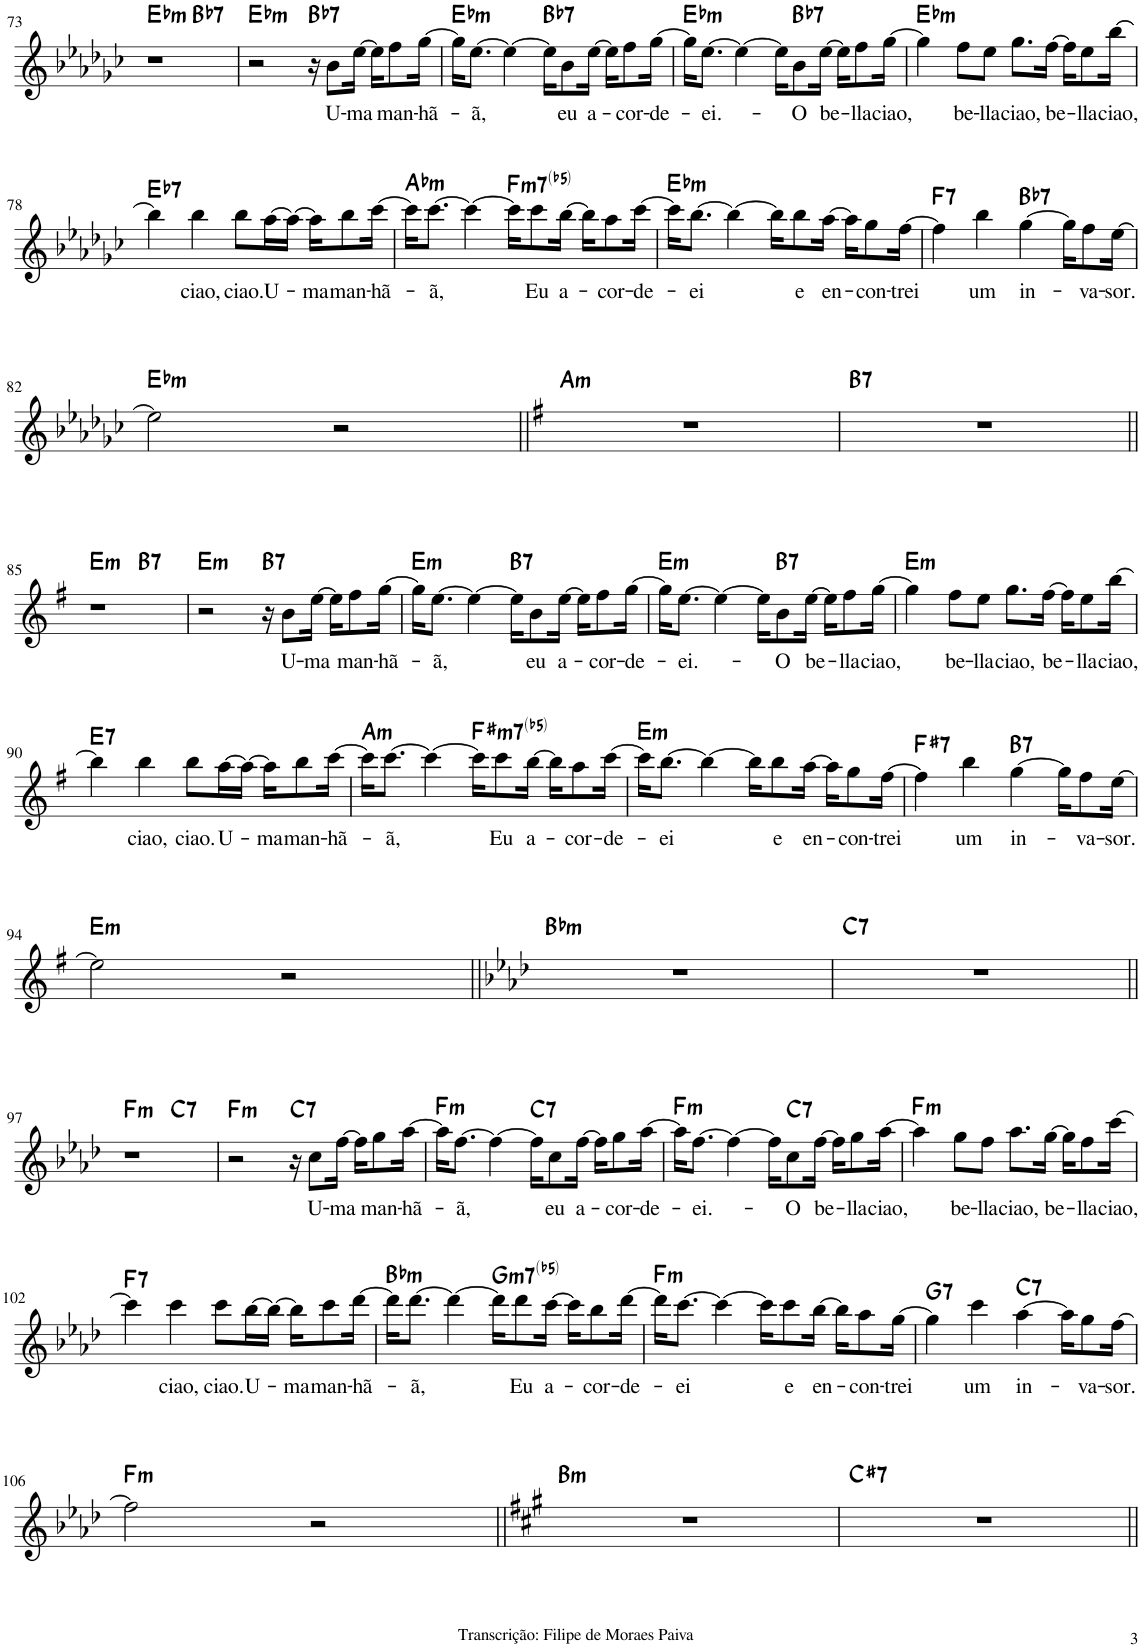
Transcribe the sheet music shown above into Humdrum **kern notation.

**kern	**text	**harte
*part1	*part1	*part1
*staff1	*staff1	*
*I"Melodia	*	*
!!LO:PB:g=z
*clefG2	*	*
*k[b-e-a-d-g-c-]	*	*
*M4/4	*	*
=73	=73	=73
!	!	!LO:H:kt=m
*^	*	*
1r	2ryy	.	Eb:min
!	!	!	!LO:H:kt=7
.	2ryy	.	Bb:7
=74	=74	=74	=74
!	!	!	!LO:H:kt=m
*v	*v	*	*
2r	.	Eb:min
!	!	!LO:H:kt=7
16r	.	Bb:7
!	!LO:LY:b	!
8b-\L	U-	.
!	!LO:LY:b	!
[16ee-\Jk	-ma	.
16ee-\KL]	.	.
!	!LO:LY:b	!
8ff\	man-	.
!	!LO:LY:b	!
[16gg-\Jk	-hã-	.
=75	=75	=75
!	!	!LO:H:kt=m
16gg-\KL]	.	Eb:min
!	!LO:LY:b	!
[8.ee-\J	-ã,	.
4ee-\_	.	.
!	!	!LO:H:kt=7
16ee-\KL]	.	Bb:7
!	!LO:LY:b	!
8b-\	eu	.
!	!LO:LY:b	!
[16ee-\Jk	a-	.
16ee-\KL]	.	.
!	!LO:LY:b	!
8ff\	-cor-	.
!	!LO:LY:b	!
[16gg-\Jk	-de-	.
=76	=76	=76
!	!	!LO:H:kt=m
16gg-\KL]	.	Eb:min
!	!LO:LY:b	!
[8.ee-\J	-ei.-	.
4ee-\_	.	.
16ee-\KL]	.	.
!	!LO:LY:b	!LO:H:kt=7
8b-\	O	Bb:7
!	!LO:LY:b	!
[16ee-\Jk	be-	.
16ee-\KL]	.	.
!	!LO:LY:b	!
8ff\	-lla	.
!	!LO:LY:b	!
[16gg-\Jk	ciao,	.
=77	=77	=77
!	!	!LO:H:kt=m
4gg-\]	.	Eb:min
!	!LO:LY:b	!
8ff\L	be-	.
!	!LO:LY:b	!
8ee-\J	-lla	.
!	!LO:LY:b	!
8.gg-\L	ciao,	.
!	!LO:LY:b	!
[16ff\Jk	be-	.
16ff\KL]	.	.
!	!LO:LY:b	!
8ee-\	-lla	.
!	!LO:LY:b	!
[16bb-\Jk	ciao,	.
!!LO:LB:g=z
=78	=78	=78
!	!	!LO:H:kt=7
4bb-\]	.	Eb:7
!	!LO:LY:b	!
4bb-\	ciao,	.
!	!LO:LY:b	!
8bb-\L	ciao.	.
!	!LO:LY:b	!
[16aa-\L	U-	.
16aa-\JJ_	.	.
!	!LO:LY:b	!
16aa-\KL]	-ma	.
!	!LO:LY:b	!
8bb-\	man-	.
!	!LO:LY:b	!
[16ccc-\Jk	-hã-	.
=79	=79	=79
!	!	!LO:H:kt=m
16ccc-\KL]	.	Ab:min
!	!LO:LY:b	!
[8.ccc-\J	-ã,	.
4ccc-\_	.	.
!	!	!LO:H:kt=m7(b5)
16ccc-\KL]	.	F:hdim7
!	!LO:LY:b	!
8ccc-\	Eu	.
!	!LO:LY:b	!
[16bb-\Jk	a-	.
16bb-\KL]	.	.
!	!LO:LY:b	!
8aa-\	-cor-	.
!	!LO:LY:b	!
[16ccc-\Jk	-de-	.
=80	=80	=80
!	!	!LO:H:kt=m
16ccc-\KL]	.	Eb:min
!	!LO:LY:b	!
[8.bb-\J	-ei	.
4bb-\_	.	.
16bb-\KL]	.	.
!	!LO:LY:b	!
8bb-\	e	.
!	!LO:LY:b	!
[16aa-\Jk	en-	.
16aa-\KL]	.	.
!	!LO:LY:b	!
8gg-\	-con-	.
!	!LO:LY:b	!
[16ff\Jk	-trei	.
=81	=81	=81
!	!	!LO:H:kt=7
4ff\]	.	F:7
!	!LO:LY:b	!
4bb-\	um	.
!	!LO:LY:b	!LO:H:kt=7
[4gg-\	in-	Bb:7
16gg-\KL]	.	.
!	!LO:LY:b	!
8ff\	-va-	.
!	!LO:LY:b	!
[16ee-\Jk	-sor.	.
!!LO:LB:g=z
=82	=82	=82
!	!	!LO:H:kt=m
2ee-\]	.	Eb:min
2r	.	.
=83||	=83||	=83||
*k[f#]	*	*
!	!	!LO:H:kt=m
1r	.	A:min
=84	=84	=84
!	!	!LO:H:kt=7
1r	.	B:7
!!LO:LB:g=z
=85||	=85||	=85||
*k[f#]	*	*
!	!	!LO:H:kt=m
*^	*	*
1r	2ryy	.	E:min
!	!	!	!LO:H:kt=7
.	2ryy	.	B:7
=86	=86	=86	=86
!	!	!	!LO:H:kt=m
*v	*v	*	*
2r	.	E:min
!	!	!LO:H:kt=7
16r	.	B:7
!	!LO:LY:b	!
8b\L	U-	.
!	!LO:LY:b	!
[16ee\Jk	-ma	.
16ee\KL]	.	.
!	!LO:LY:b	!
8ff#\	man-	.
!	!LO:LY:b	!
[16gg\Jk	-hã-	.
=87	=87	=87
!	!	!LO:H:kt=m
16gg\KL]	.	E:min
!	!LO:LY:b	!
[8.ee\J	-ã,	.
4ee\_	.	.
!	!	!LO:H:kt=7
16ee\KL]	.	B:7
!	!LO:LY:b	!
8b\	eu	.
!	!LO:LY:b	!
[16ee\Jk	a-	.
16ee\KL]	.	.
!	!LO:LY:b	!
8ff#\	-cor-	.
!	!LO:LY:b	!
[16gg\Jk	-de-	.
=88	=88	=88
!	!	!LO:H:kt=m
16gg\KL]	.	E:min
!	!LO:LY:b	!
[8.ee\J	-ei.-	.
4ee\_	.	.
16ee\KL]	.	.
!	!LO:LY:b	!LO:H:kt=7
8b\	O	B:7
!	!LO:LY:b	!
[16ee\Jk	be-	.
16ee\KL]	.	.
!	!LO:LY:b	!
8ff#\	-lla	.
!	!LO:LY:b	!
[16gg\Jk	ciao,	.
=89	=89	=89
!	!	!LO:H:kt=m
4gg\]	.	E:min
!	!LO:LY:b	!
8ff#\L	be-	.
!	!LO:LY:b	!
8ee\J	-lla	.
!	!LO:LY:b	!
8.gg\L	ciao,	.
!	!LO:LY:b	!
[16ff#\Jk	be-	.
16ff#\KL]	.	.
!	!LO:LY:b	!
8ee\	-lla	.
!	!LO:LY:b	!
[16bb\Jk	ciao,	.
!!LO:LB:g=z
=90	=90	=90
!	!	!LO:H:kt=7
4bb\]	.	E:7
!	!LO:LY:b	!
4bb\	ciao,	.
!	!LO:LY:b	!
8bb\L	ciao.	.
!	!LO:LY:b	!
[16aa\L	U-	.
16aa\JJ_	.	.
!	!LO:LY:b	!
16aa\KL]	-ma	.
!	!LO:LY:b	!
8bb\	man-	.
!	!LO:LY:b	!
[16ccc\Jk	-hã-	.
=91	=91	=91
!	!	!LO:H:kt=m
16ccc\KL]	.	A:min
!	!LO:LY:b	!
[8.ccc\J	-ã,	.
4ccc\_	.	.
!	!	!LO:H:kt=m7(b5)
16ccc\KL]	.	F#:hdim7
!	!LO:LY:b	!
8ccc\	Eu	.
!	!LO:LY:b	!
[16bb\Jk	a-	.
16bb\KL]	.	.
!	!LO:LY:b	!
8aa\	-cor-	.
!	!LO:LY:b	!
[16ccc\Jk	-de-	.
=92	=92	=92
!	!	!LO:H:kt=m
16ccc\KL]	.	E:min
!	!LO:LY:b	!
[8.bb\J	-ei	.
4bb\_	.	.
16bb\KL]	.	.
!	!LO:LY:b	!
8bb\	e	.
!	!LO:LY:b	!
[16aa\Jk	en-	.
16aa\KL]	.	.
!	!LO:LY:b	!
8gg\	-con-	.
!	!LO:LY:b	!
[16ff#\Jk	-trei	.
=93	=93	=93
!	!	!LO:H:kt=7
4ff#\]	.	F#:7
!	!LO:LY:b	!
4bb\	um	.
!	!LO:LY:b	!LO:H:kt=7
[4gg\	in-	B:7
16gg\KL]	.	.
!	!LO:LY:b	!
8ff#\	-va-	.
!	!LO:LY:b	!
[16ee\Jk	-sor.	.
!!LO:LB:g=z
=94	=94	=94
!	!	!LO:H:kt=m
2ee\]	.	E:min
2r	.	.
=95||	=95||	=95||
*k[b-e-a-d-]	*	*
!	!	!LO:H:kt=m
1r	.	Bb:min
=96	=96	=96
!	!	!LO:H:kt=7
1r	.	C:7
!!LO:LB:g=z
=97||	=97||	=97||
!	!	!LO:H:kt=m
*^	*	*
1r	2ryy	.	F:min
!	!	!	!LO:H:kt=7
.	2ryy	.	C:7
=98	=98	=98	=98
!	!	!	!LO:H:kt=m
*v	*v	*	*
2r	.	F:min
!	!	!LO:H:kt=7
16r	.	C:7
!	!LO:LY:b	!
8cc\L	U-	.
!	!LO:LY:b	!
[16ff\Jk	-ma	.
16ff\KL]	.	.
!	!LO:LY:b	!
8gg\	man-	.
!	!LO:LY:b	!
[16aa-\Jk	-hã-	.
=99	=99	=99
!	!	!LO:H:kt=m
16aa-\KL]	.	F:min
!	!LO:LY:b	!
[8.ff\J	-ã,	.
4ff\_	.	.
!	!	!LO:H:kt=7
16ff\KL]	.	C:7
!	!LO:LY:b	!
8cc\	eu	.
!	!LO:LY:b	!
[16ff\Jk	a-	.
16ff\KL]	.	.
!	!LO:LY:b	!
8gg\	-cor-	.
!	!LO:LY:b	!
[16aa-\Jk	-de-	.
=100	=100	=100
!	!	!LO:H:kt=m
16aa-\KL]	.	F:min
!	!LO:LY:b	!
[8.ff\J	-ei.-	.
4ff\_	.	.
16ff\KL]	.	.
!	!LO:LY:b	!LO:H:kt=7
8cc\	O	C:7
!	!LO:LY:b	!
[16ff\Jk	be-	.
16ff\KL]	.	.
!	!LO:LY:b	!
8gg\	-lla	.
!	!LO:LY:b	!
[16aa-\Jk	ciao,	.
=101	=101	=101
!	!	!LO:H:kt=m
4aa-\]	.	F:min
!	!LO:LY:b	!
8gg\L	be-	.
!	!LO:LY:b	!
8ff\J	-lla	.
!	!LO:LY:b	!
8.aa-\L	ciao,	.
!	!LO:LY:b	!
[16gg\Jk	be-	.
16gg\KL]	.	.
!	!LO:LY:b	!
8ff\	-lla	.
!	!LO:LY:b	!
[16ccc\Jk	ciao,	.
!!LO:LB:g=z
=102	=102	=102
!	!	!LO:H:kt=7
4ccc\]	.	F:7
!	!LO:LY:b	!
4ccc\	ciao,	.
!	!LO:LY:b	!
8ccc\L	ciao.	.
!	!LO:LY:b	!
[16bb-\L	U-	.
16bb-\JJ_	.	.
!	!LO:LY:b	!
16bb-\KL]	-ma	.
!	!LO:LY:b	!
8ccc\	man-	.
!	!LO:LY:b	!
[16ddd-\Jk	-hã-	.
=103	=103	=103
!	!	!LO:H:kt=m
16ddd-\KL]	.	Bb:min
!	!LO:LY:b	!
[8.ddd-\J	-ã,	.
4ddd-\_	.	.
!	!	!LO:H:kt=m7(b5)
16ddd-\KL]	.	G:hdim7
!	!LO:LY:b	!
8ddd-\	Eu	.
!	!LO:LY:b	!
[16ccc\Jk	a-	.
16ccc\KL]	.	.
!	!LO:LY:b	!
8bb-\	-cor-	.
!	!LO:LY:b	!
[16ddd-\Jk	-de-	.
=104	=104	=104
!	!	!LO:H:kt=m
16ddd-\KL]	.	F:min
!	!LO:LY:b	!
[8.ccc\J	-ei	.
4ccc\_	.	.
16ccc\KL]	.	.
!	!LO:LY:b	!
8ccc\	e	.
!	!LO:LY:b	!
[16bb-\Jk	en-	.
16bb-\KL]	.	.
!	!LO:LY:b	!
8aa-\	-con-	.
!	!LO:LY:b	!
[16gg\Jk	-trei	.
=105	=105	=105
!	!	!LO:H:kt=7
4gg\]	.	G:7
!	!LO:LY:b	!
4ccc\	um	.
!	!LO:LY:b	!LO:H:kt=7
[4aa-\	in-	C:7
16aa-\KL]	.	.
!	!LO:LY:b	!
8gg\	-va-	.
!	!LO:LY:b	!
[16ff\Jk	-sor.	.
!!LO:LB:g=z
=106	=106	=106
!	!	!LO:H:kt=m
2ff\]	.	F:min
2r	.	.
=107||	=107||	=107||
*k[f#c#g#]	*	*
!	!	!LO:H:kt=m
1r	.	B:min
=108	=108	=108
!	!	!LO:H:kt=7
1r	.	C#:7
=||	=||	=||
*-	*-	*-
